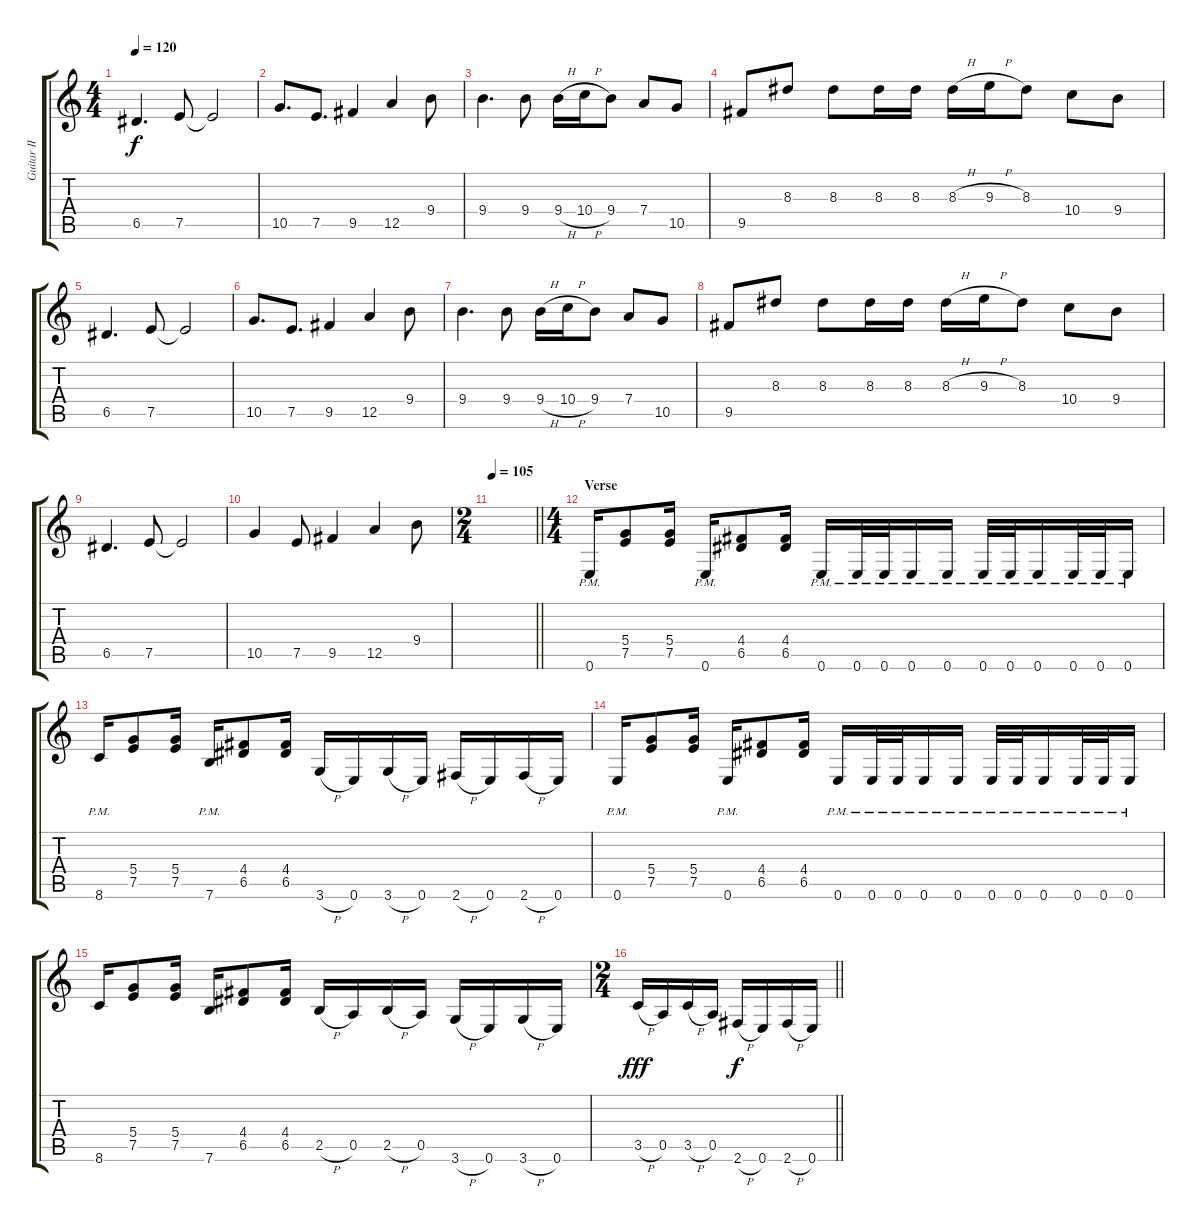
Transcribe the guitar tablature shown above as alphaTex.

\track ("Guitar II" "Guitar II") {instrument distortionguitar}
\staff {score tabs}
\tuning (E4 B3 G3 D3 A2 E2) {hide}
\ts (4 4)
\tempo 120
\clef g2
\ks c
6.5.4{d dy f} 7.5.8 7.5{t}.2 |
10.5.8{d} 7.5.8{d} 9.5.4 12.5.4 9.4.8 |
9.4.4{d} 9.4.8 9.4{h}.16 10.4{h}.16 9.4.8 7.4.8 10.5.8 |
9.5.8 8.3.8 8.3.8 8.3.16 8.3.16 8.3{h}.16 9.3{h}.16 8.3.8 10.4.8 9.4.8 |
6.5.4{d} 7.5.8 7.5{t}.2 |
10.5.8{d} 7.5.8{d} 9.5.4 12.5.4 9.4.8 |
9.4.4{d} 9.4.8 9.4{h}.16 10.4{h}.16 9.4.8 7.4.8 10.5.8 |
9.5.8 8.3.8 8.3.8 8.3.16 8.3.16 8.3{h}.16 9.3{h}.16 8.3.8 10.4.8 9.4.8 |
6.5.4{d} 7.5.8 7.5{t}.2 |
10.5.4 7.5.8 9.5.4 12.5.4 9.4.8 |
\ts (2 4)
\tempo 105
\barLineRight lightlight
|
\ts (4 4)
\section ("" "Verse")
0.6{pm}.16 (5.4 7.5).8 (5.4 7.5).16 0.6{pm}.16 (4.4 6.5).8 (4.4 6.5).16 0.6{pm}.16 0.6{pm}.32 0.6{pm}.32 0.6{pm}.16 0.6{pm}.16 0.6{pm}.32 0.6{pm}.32 0.6{pm}.16 0.6{pm}.32 0.6{pm}.32 0.6{pm}.16 |
8.6{pm}.16 (5.4 7.5).8 (5.4 7.5).16 7.6{pm}.16 (4.4 6.5).8 (4.4 6.5).16 3.6{h}.16 0.6.16 3.6{h}.16 0.6.16 2.6{h}.16 0.6.16 2.6{h}.16 0.6.16 |
0.6{pm}.16 (5.4 7.5).8 (5.4 7.5).16 0.6{pm}.16 (4.4 6.5).8 (4.4 6.5).16 0.6{pm}.16 0.6{pm}.32 0.6{pm}.32 0.6{pm}.16 0.6{pm}.16 0.6{pm}.32 0.6{pm}.32 0.6{pm}.16 0.6{pm}.32 0.6{pm}.32 0.6{pm}.16 |
8.6.16 (5.4 7.5).8 (5.4 7.5).16 7.6.16 (4.4 6.5).8 (4.4 6.5).16 2.5{h}.16 0.5.16 2.5{h}.16 0.5.16 3.6{h}.16 0.6.16 3.6{h}.16 0.6.16 |
\ts (2 4)
\barLineRight lightlight
3.5{h}.16{dy fff} 0.5.16 3.5{h}.16 0.5.16 2.6{h}.16{dy f} 0.6.16 2.6{h}.16 0.6.16
